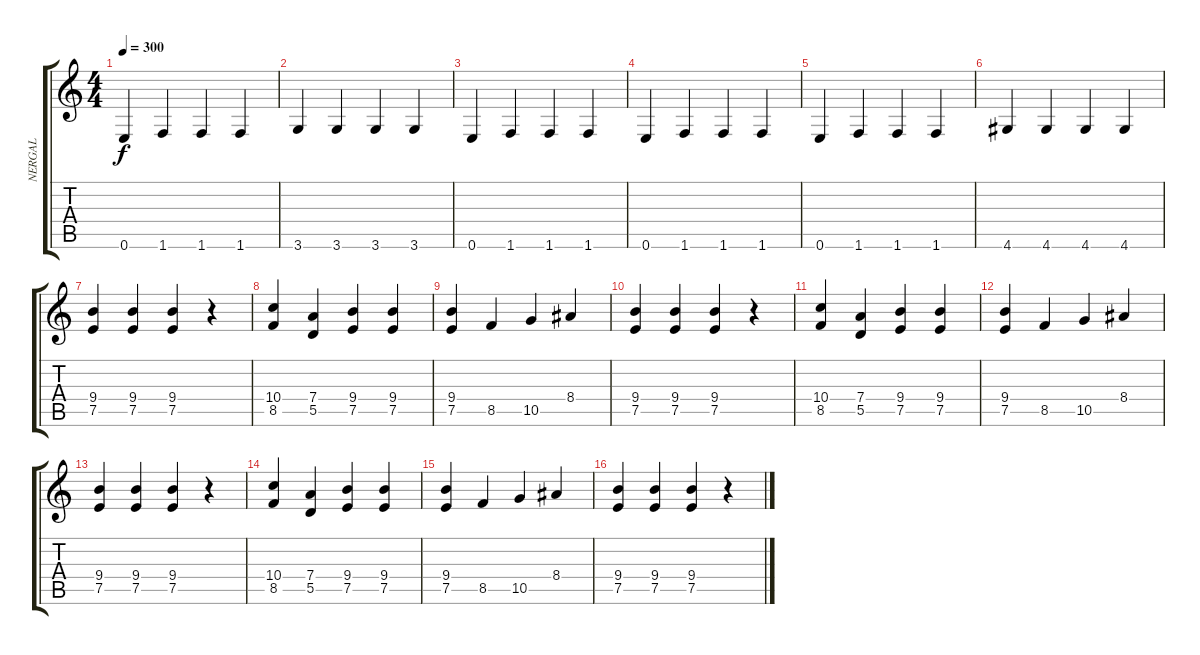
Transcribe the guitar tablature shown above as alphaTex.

\track ("NERGAL" "NERGAL") {instrument distortionguitar}
\staff {score tabs}
\tuning (E4 B3 G3 D3 A2 E2) {hide}
\ts (4 4)
\tempo 300
\clef g2
\ks c
0.6.4{dy f} 1.6.4 1.6.4 1.6.4 |
3.6.4 3.6.4 3.6.4 3.6.4 |
0.6.4 1.6.4 1.6.4 1.6.4 |
0.6.4 1.6.4 1.6.4 1.6.4 |
0.6.4 1.6.4 1.6.4 1.6.4 |
4.6.4 4.6.4 4.6.4 4.6.4 |
(9.4 7.5).4 (9.4 7.5).4 (9.4 7.5).4 r.4 |
(10.4 8.5).4 (7.4 5.5).4 (9.4 7.5).4 (9.4 7.5).4 |
(9.4 7.5).4 8.5.4 10.5.4 8.4.4 |
(9.4 7.5).4 (9.4 7.5).4 (9.4 7.5).4 r.4 |
(10.4 8.5).4 (7.4 5.5).4 (9.4 7.5).4 (9.4 7.5).4 |
(9.4 7.5).4 8.5.4 10.5.4 8.4.4 |
(9.4 7.5).4 (9.4 7.5).4 (9.4 7.5).4 r.4 |
(10.4 8.5).4 (7.4 5.5).4 (9.4 7.5).4 (9.4 7.5).4 |
(9.4 7.5).4 8.5.4 10.5.4 8.4.4 |
(9.4 7.5).4 (9.4 7.5).4 (9.4 7.5).4 r.4
